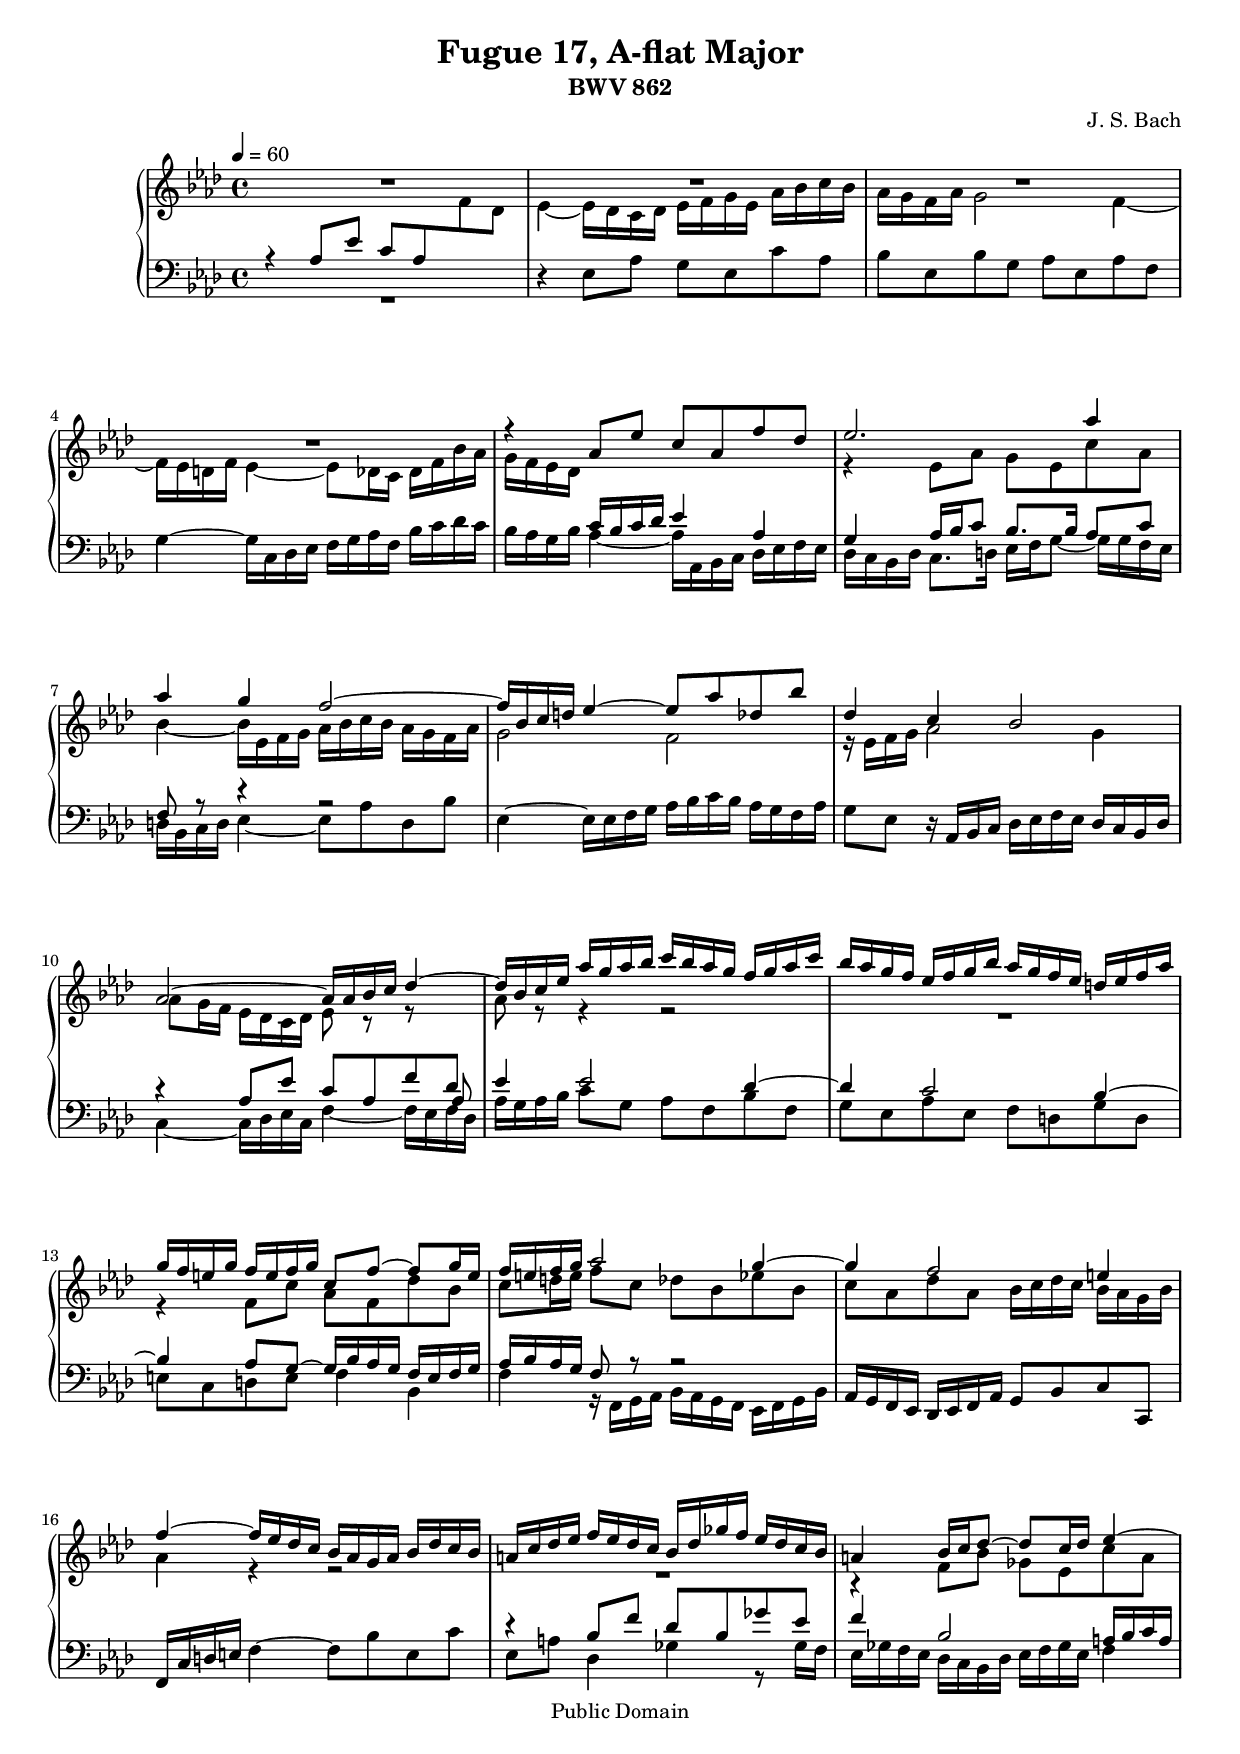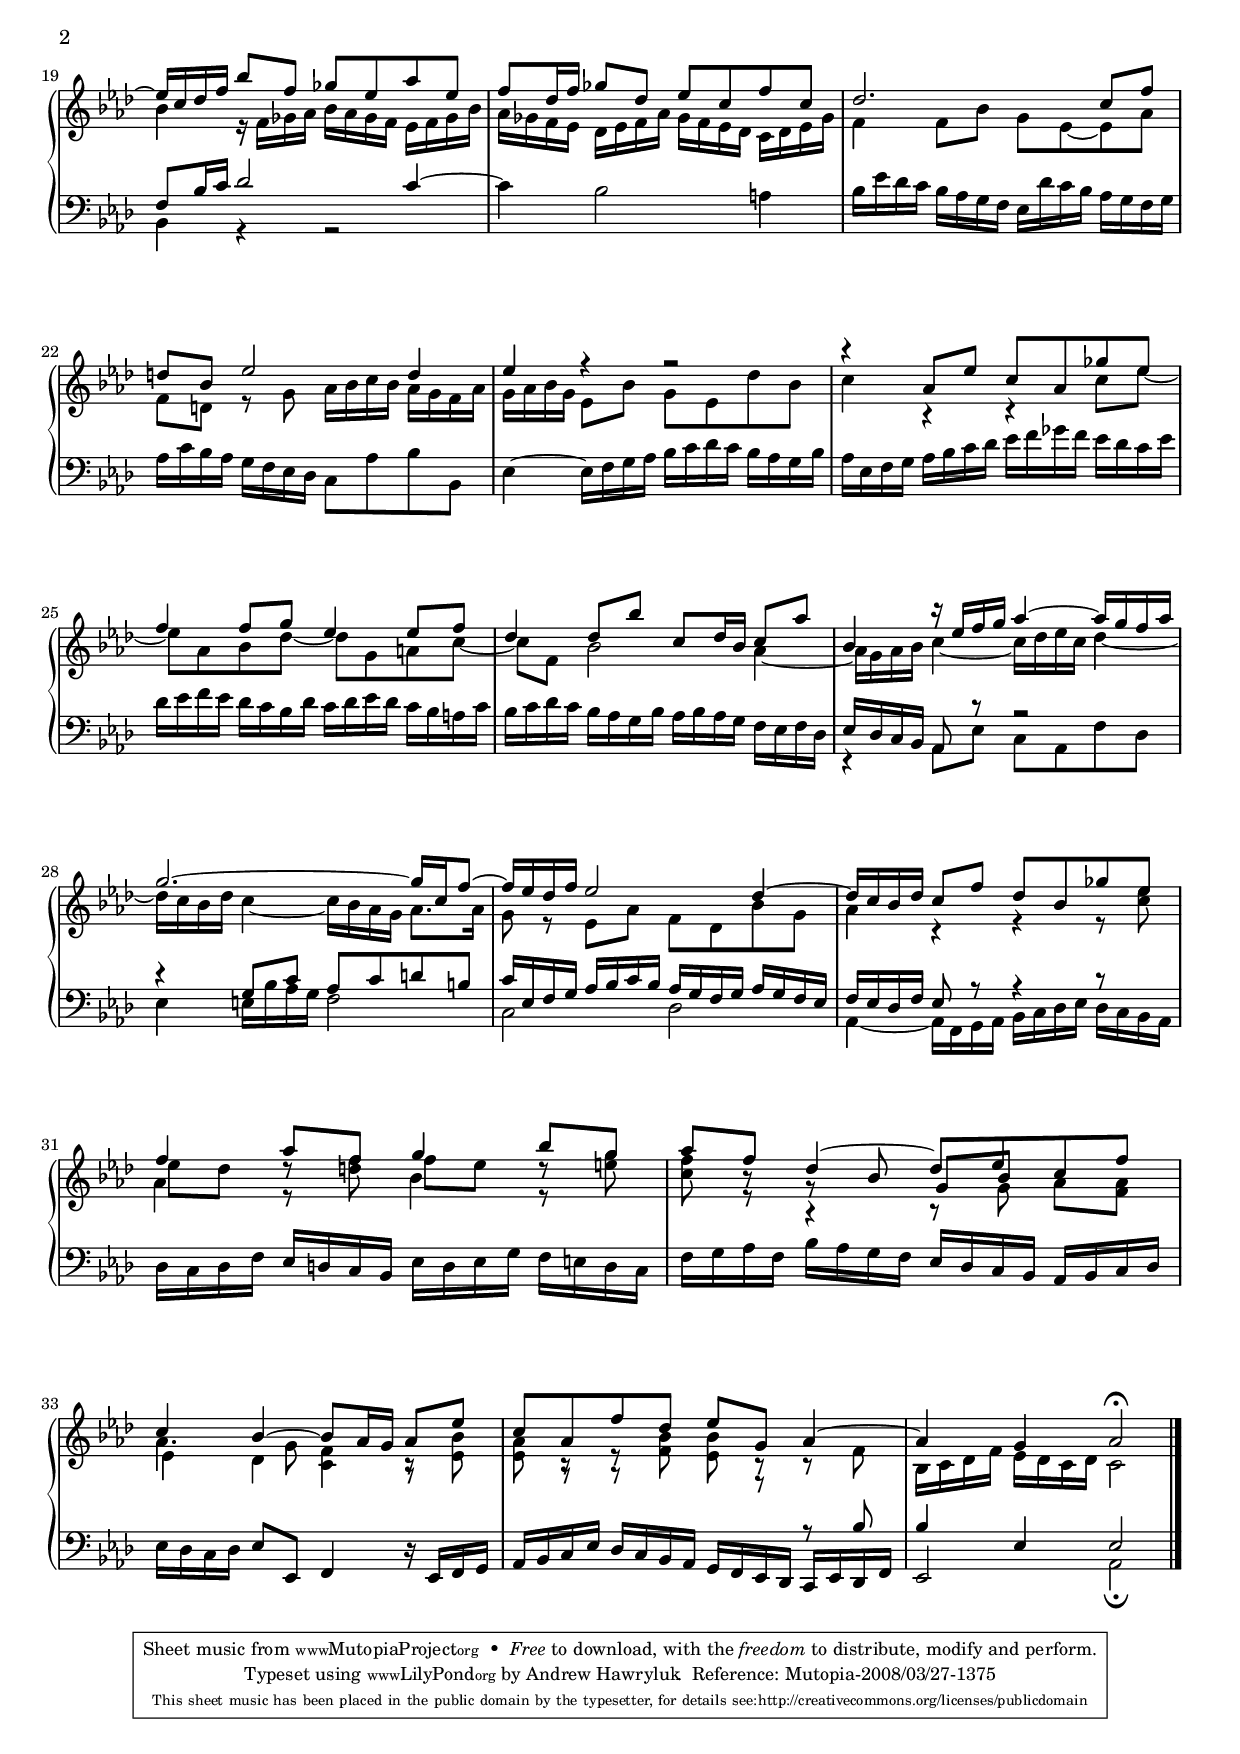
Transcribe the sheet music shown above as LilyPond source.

% Created on Wed Dec 26 18:54:54 GMT 2007
\version "2.19.46"

myStaffSize = #17.8

#(set-global-staff-size myStaffSize)

\header {
  title = "Fugue 17, A-flat Major"
  subtitle = "BWV 862"
  composer = "J. S. Bach"
  
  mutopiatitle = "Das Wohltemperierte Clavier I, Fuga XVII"
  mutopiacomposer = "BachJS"
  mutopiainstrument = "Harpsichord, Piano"
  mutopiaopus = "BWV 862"
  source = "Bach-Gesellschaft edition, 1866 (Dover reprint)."
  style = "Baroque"
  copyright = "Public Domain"
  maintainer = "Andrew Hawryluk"
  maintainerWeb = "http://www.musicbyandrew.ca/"
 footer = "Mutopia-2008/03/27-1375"
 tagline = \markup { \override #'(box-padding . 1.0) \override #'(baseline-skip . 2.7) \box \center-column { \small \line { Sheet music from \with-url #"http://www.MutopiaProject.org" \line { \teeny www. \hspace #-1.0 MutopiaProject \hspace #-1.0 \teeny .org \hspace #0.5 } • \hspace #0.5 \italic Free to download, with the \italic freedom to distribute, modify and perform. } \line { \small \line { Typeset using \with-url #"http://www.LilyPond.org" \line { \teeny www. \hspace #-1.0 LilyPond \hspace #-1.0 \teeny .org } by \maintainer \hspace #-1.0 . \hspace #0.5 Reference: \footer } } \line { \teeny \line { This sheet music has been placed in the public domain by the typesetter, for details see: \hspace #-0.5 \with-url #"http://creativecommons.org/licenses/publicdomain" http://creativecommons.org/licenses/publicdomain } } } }
}


\include "english.ly"

RightHandOne = \relative c' {
	\key af \major
	\tempo 4=60
	R1*4
	\voiceOne r4 af'8 ef' c af f' df
	ef2. af4
	af g f2~
	f16 bf, c d ef4~ ef8 af df, bf'
	df,4 c bf2
	af2~ af16 af bf c df4~
	df16 bf c ef af g af bf c bf af g f g af c
	bf af g f ef f g bf af g f ef d ef f af
	g f e g f e f g c,8 f~ f g16 e
	f e f g af2 g4~
	g f2 e4
	f4~ f16 ef df c bf af g af bf df c bf
	a c df ef f ef df c bf df gf f ef df c bf
	a4 bf16 c df8~ df c16 df ef4~
	ef16 c df f bf8 f gf ef af ef
	f df16 f gf8 df ef c f c
	df2. c8 f
	d bf ef2 d4
	ef r r2
	r4 af,8 ef' c af gf' ef
	f4 f8 g ef4 ef8 f
	df4 df8 bf' c, df16 bf c8 af'
	bf,4 r16 ef f g af4~ af16 g f af
	g2.~ g16 c, f8~
	f16 ef df f ef2 df4~
	df16 c bf df c8 f df bf gf' ef
	f4 af8 f g4 bf8 g
	af f \once \override Tie.staff-position = #6 df4~ df8 ef c f
	c4 bf~ bf8 af16 g af 8 ef'
	c af f' df ef g, af4~
	af g af2^\fermata \bar "|."
}

RightHandTwo = \relative c' {
	s1*5
	\voiceTwo
	r4 ef8 af g ef c' af
	bf4~ bf16 ef, f g af bf c bf af g f af
	g2 f
	r16 ef f g af2 g4
	af8 g16 f ef df c df ef8 r8 r8
	\voiceThree \change Staff = LH af,8 \change Staff = RH \voiceTwo
	af'8 r8 r4 r2
	R1
	r4 f8 c' af f df' bf
	c d16 e f8 c df bf ef bf
	c af df af bf16 c df c bf af g bf
	af4 r4 r2
	R1
	r4 f8 bf gf ef c' a
	bf4 r16 f gf af bf af gf f ef f gf bf
	af gf f ef df ef f af gf f ef df c df ef gf
	f4 f8 bf g ef~ ef af
	f d r g af16 bf c bf af g f af
	g af bf g ef8 bf' g ef df' bf
	c4 r r c8 ef~
	ef af, bf df~ df g, a c~
	c f, bf2 af4~
	af16 g af bf c4~ c16 df ef c df4~
	df16 c bf df c4~ c16 bf af g af8. af16
	g8 r ef af f df bf' g
	af4 r r r8 <c ef>
	ef df d\rest <d f> f ef d\rest <e g>
	<f c> b,\rest g\rest \voiceThree bf g[ bf] \voiceTwo af[ <af f>]
	af4. g8 <f c>4 r8 <bf ef,>
	<af ef> r r <bf f> <bf ef,> c,\rest c\rest f
	bf,16 c df f ef df c df c2
}

LeftHandOne = \relative c {
	\clef "bass"
	\key af \major
	r4 af'8 ef' c af \voiceTwo \change Staff = RH f' df
	ef4~ ef16 df c df ef f g ef af bf c bf
	af g f af g2 f4~
	f16 ef d f ef4~ ef8 df16 c df f bf af
	g f ef df \voiceOne \change Staff = LH c bf c df ef4 af,
	g af16 bf c8 bf8. bf16 af8 c
	f, r8 r4 r2
	s1*2
	r4 af8 ef' c af f' df
	ef4 ef2 df4~
	df4 c2 bf4~
	bf4 af8 g~ g16 bf af g f e f g
	af bf af g f8 r8 r2
	s1*2
	r4 bf8 f' df bf gf' ef
	f4 bf,2 a16 bf c a
	f8 bf16 c df2 c4~
	\oneVoice c4 bf2 a4
	bf16 ef df c bf af g f ef df' c bf af g f g
	af c bf af g f ef df c8 af' bf bf,
	ef4~ ef16 f g af bf c df c bf af g bf
	af ef f g af bf c df ef f gf f ef df c ef
	df ef f ef df c bf df c df ef df c bf a c
	bf c df c bf af g bf af bf af g f ef f df
	\voiceOne ef df c bf af8 r8 r2
	r4 g'8 c af c d b
	c16 ef, f g af bf c bf af g f g af g f ef
	f ef df f ef8 r8 r4 r8 \change Staff = RH \voiceFour s
	\once \override Voice.NoteColumn.force-hshift = #-0.7
	af'4 r8 s
	\once \override Voice.NoteColumn.force-hshift = #-0.7
	bf4 r8 s
	s r8 a,4\rest r8 \once \override Voice.NoteColumn.force-hshift = #0.5 g' s4
	\once \override Voice.NoteColumn.force-hshift = #0.5
	ef4 df s a8\rest s
	s a\rest a\rest s s f\rest \change Staff = LH \voiceOne r bf
	bf4 ef, ef2
}

LeftHandTwo = \relative c {
	\voiceTwo
	R1
	\oneVoice
	r4 ef8 af g ef c' af
	bf ef, bf' g af ef af f
	g4~ g16 c, df ef f g af f bf c df c
	\voiceTwo bf af g bf af4~ af16 af, bf c df ef f ef
	df c bf df c8. d16 ef f g8~ g16 g f ef
	d bf c d ef4~ ef8 af d, bf'
	\oneVoice ef,4~ ef16 ef f g af bf c bf af g f af
	g8 ef r16 af, bf c df ef f ef df c bf df
	\voiceTwo c4~ c16 df ef c f4~ f16 ef f df
	af' g af bf c8 g af f bf f
	g ef af ef f d g d
	e c d e f4 bf,
	f' r16 f, g af bf af g f ef f g bf
	\oneVoice af g f ef df ef f af g8 bf c c,
	f16 c' d e f4~ f8 bf e, c'
	\voiceTwo ef, a df,4 gf r8 gf16 f
	ef gf f ef df c bf df ef f gf ef f4
	bf, r4 r2
	s1*7
	r4 af8 ef' c af f' df
	ef4 e16 bf' af g f2
	c df
	af4~ af16 f g af bf c df ef df c bf af
	\oneVoice df c df f ef d c bf ef d ef g f e d c
	f g af f bf af g f ef df c bf af bf c df
	ef df c df ef8 ef, f4 r16 ef f g
	af bf c ef df c bf af g f ef df c ef df f
	ef2 \voiceTwo af_\fermata
}

staffPiano = \new PianoStaff {
	\set PianoStaff.midiInstrument = #"acoustic grand"
	\set PianoStaff.connectArpeggios = ##t
	<<
		\context Staff = "RH" {  % Right hand 
			\set Staff.connectArpeggios = ##t
			<<
			\new Voice {\RightHandOne}
			\new Voice {\voiceTwo \RightHandTwo}
			>>
		}
		\context Staff = "LH" {  % Left hand
			\set Staff.connectArpeggios = ##t 			
			<<
			\new Voice {\voiceOne \LeftHandOne}
			\new Voice {\LeftHandTwo}
			>>
		}
	>>
}



\score {
	<<
		\staffPiano
	>>
	
	\midi {
	}

	\layout {
		\context {
			\Staff
			\consists Span_arpeggio_engraver
		}
	}
}
